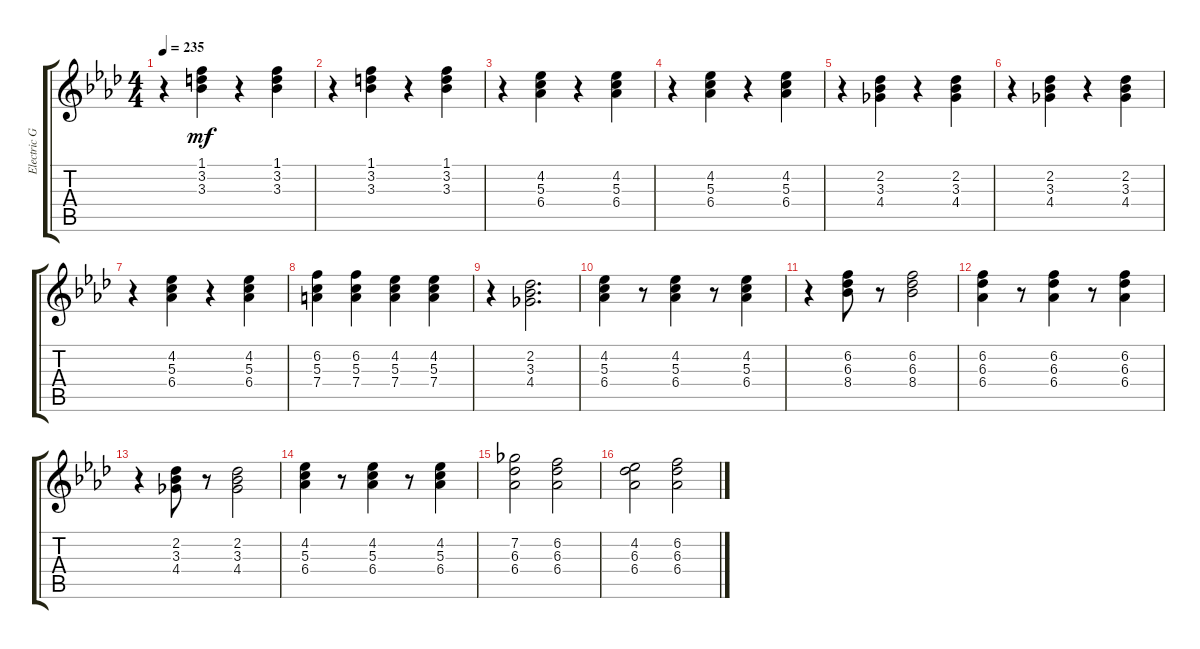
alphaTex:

\track ("Electric Guitar" "Electric G") {instrument distortionguitar}
\staff {score tabs}
\tuning (E4 B3 G3 D3 A2 E2) {hide}
\ts (4 4)
\tempo 235
\clef g2
\ks ab
r.4{dy mf} (1.1 3.2 3.3).4 r.4 (1.1 3.2 3.3).4 |
r.4 (1.1 3.2 3.3).4 r.4 (1.1 3.2 3.3).4 |
r.4 (4.2 5.3 6.4).4 r.4 (4.2 5.3 6.4).4 |
r.4 (4.2 5.3 6.4).4 r.4 (4.2 5.3 6.4).4 |
r.4 (2.2 3.3 4.4).4 r.4 (2.2 3.3 4.4).4 |
r.4 (2.2 3.3 4.4).4 r.4 (2.2 3.3 4.4).4 |
r.4 (4.2 5.3 6.4).4 r.4 (4.2 5.3 6.4).4 |
(6.2 5.3 7.4).4 (6.2 5.3 7.4).4 (4.2 5.3 7.4).4 (4.2 5.3 7.4).4 |
r.4 (2.2 3.3 4.4).2{d} |
(4.2 5.3 6.4).4 r.8 (4.2 5.3 6.4).4 r.8 (4.2 5.3 6.4).4 |
r.4 (6.2 6.3 8.4).8 r.8 (6.2 6.3 8.4).2 |
(6.2 6.3 6.4).4 r.8 (6.2 6.3 6.4).4 r.8 (6.2 6.3 6.4).4 |
r.4 (2.2 3.3 4.4).8 r.8 (2.2 3.3 4.4).2 |
(4.2 5.3 6.4).4 r.8 (4.2 5.3 6.4).4 r.8 (4.2 5.3 6.4).4 |
(7.2 6.3 6.4).2 (6.2 6.3 6.4).2 |
(4.2 6.3 6.4).2 (6.2 6.3 6.4).2
